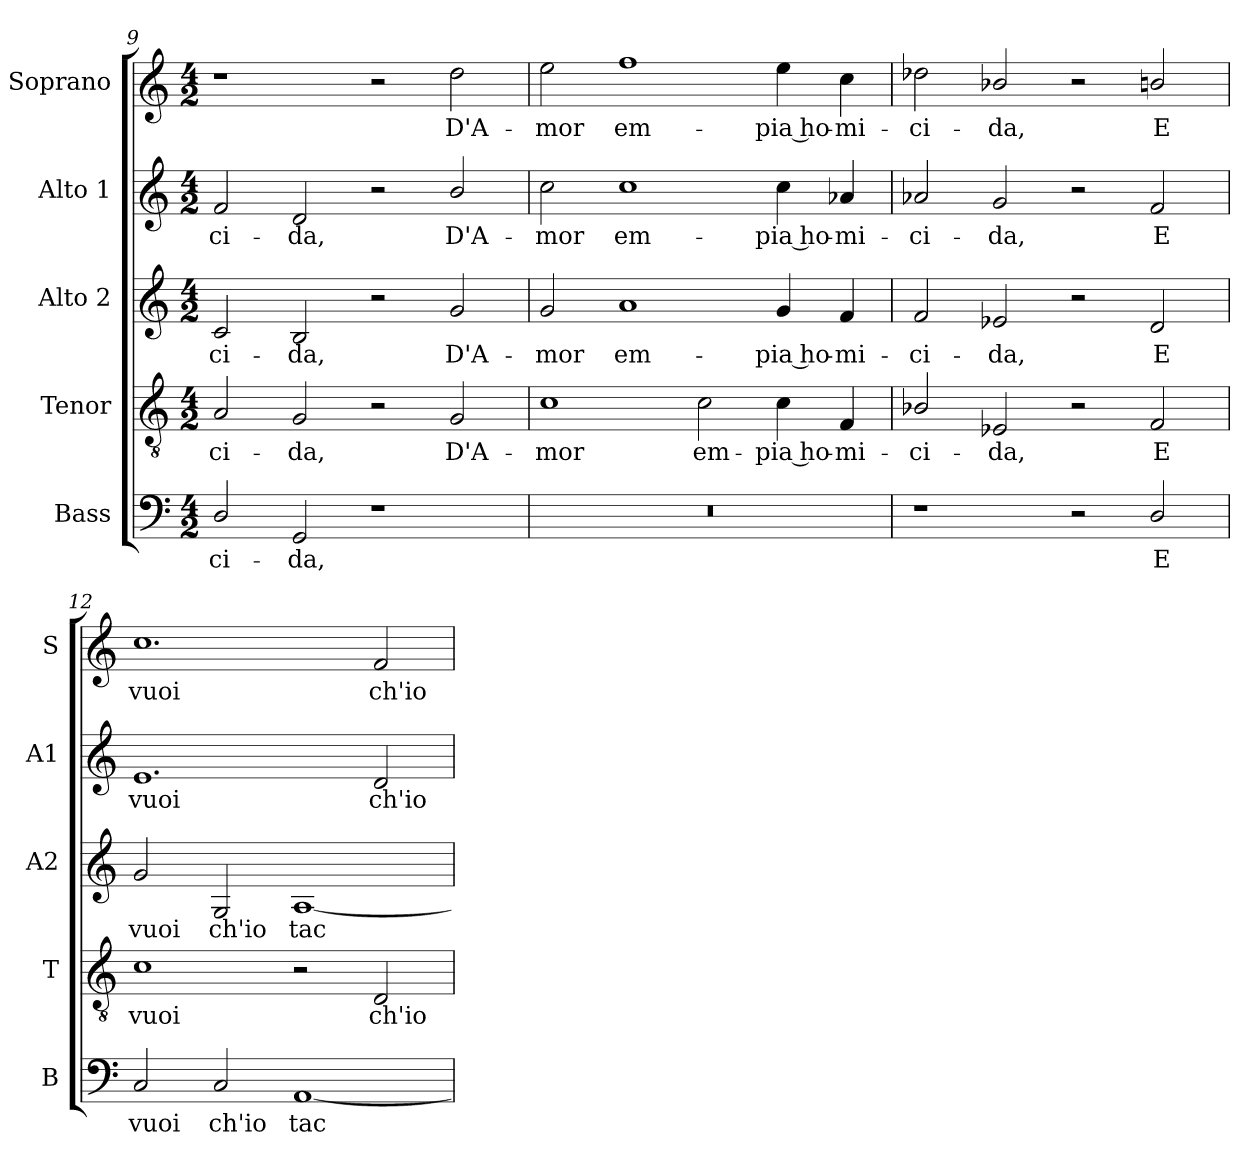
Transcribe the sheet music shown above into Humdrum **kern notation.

**kern	**text	**kern	**text	**kern	**text	**kern	**text	**kern	**text
*part5	*part5	*part4	*part4	*part3	*part3	*part2	*part2	*part1	*part1
*staff5	*staff5	*staff4	*staff4	*staff3	*staff3	*staff2	*staff2	*staff1	*staff1
*I"Bass	*	*I"Tenor	*	*I"Alto 2	*	*I"Alto 1	*	*I"Soprano	*
*I'B	*	*I'T	*	*I'A2	*	*I'A1	*	*I'S	*
*clefF4	*	*clefGv2	*	*clefG2	*	*clefG2	*	*clefG2	*
*	*	*ITrd7c12	*	*	*	*	*	*	*
*k[]	*	*k[]	*	*k[]	*	*k[]	*	*k[]	*
*C:	*	*C:	*	*C:	*	*C:	*	*C:	*
*M4/2	*	*M4/2	*	*M4/2	*	*M4/2	*	*M4/2	*
=9	=9	=9	=9	=9	=9	=9	=9	=9	=9
!	!LO:LY:b:color=#000000	!	!	!	!	!	!	!	!
!	!	!	!LO:LY:b:color=#000000	!	!	!	!	!	!
!	!	!	!	!	!LO:LY:b:color=#000000	!	!	!	!
!	!	!	!	!	!	!	!LO:LY:b:color=#000000	!	!
2Di/	-ci-	2AAi/	-ci-	2ci/	-ci-	2fi/	-ci-	1r	.
!	!LO:LY:b:color=#000000	!	!	!	!	!	!	!	!
!	!	!	!LO:LY:b:color=#000000	!	!	!	!	!	!
!	!	!	!	!	!LO:LY:b:color=#000000	!	!	!	!
!	!	!	!	!	!	!	!LO:LY:b:color=#000000	!	!
2GGi/	-da,	2GGi/	-da,	2Bi/	-da,	2di/	-da,	.	.
1r	.	2r	.	2r	.	2r	.	2r	.
!	!	!	!LO:LY:b:color=#000000	!	!	!	!	!	!
!	!	!	!	!	!LO:LY:b:color=#000000	!	!	!	!
!	!	!	!	!	!	!	!LO:LY:b:color=#000000	!	!
!	!	!	!	!	!	!	!	!	!LO:LY:b:color=#000000
.	.	2GGi/	D'A-	2gi/	D'A-	2bi/	D'A-	2ddi\	D'A-
=10	=10	=10	=10	=10	=10	=10	=10	=10	=10
!LO:N:vis=1	!	!	!	!	!	!	!	!	!
!	!	!	!LO:LY:b:color=#000000	!	!	!	!	!	!
!	!	!	!	!	!LO:LY:b:color=#000000	!	!	!	!
!	!	!	!	!	!	!	!LO:LY:b:color=#000000	!	!
!	!	!	!	!	!	!	!	!	!LO:LY:b:color=#000000
0r	.	1Ci	-mor	2gi/	-mor	2cci\	-mor	2eei\	-mor
!	!	!	!	!	!LO:LY:b:color=#000000	!	!	!	!
!	!	!	!	!	!	!	!LO:LY:b:color=#000000	!	!
!	!	!	!	!	!	!	!	!	!LO:LY:b:color=#000000
.	.	.	.	1ai	em-	1cci	em-	1ffi	em-
!	!	!	!LO:LY:b:color=#000000	!	!	!	!	!	!
.	.	2Ci\	em-	.	.	.	.	.	.
!	!	!	!LO:LY:b:color=#000000	!	!	!	!	!	!
!	!	!	!	!	!LO:LY:b:color=#000000	!	!	!	!
!	!	!	!	!	!	!	!LO:LY:b:color=#000000	!	!
!	!	!	!	!	!	!	!	!	!LO:LY:b:color=#000000
.	.	4Ci\	-pia ho-	4gi/	-pia ho-	4cci\	-pia ho-	4eei\	-pia ho-
!	!	!	!LO:LY:b:color=#000000	!	!	!	!	!	!
!	!	!	!	!	!LO:LY:b:color=#000000	!	!	!	!
!	!	!	!	!	!	!	!LO:LY:b:color=#000000	!	!
!	!	!	!	!	!	!	!	!	!LO:LY:b:color=#000000
.	.	4FFi/	-mi-	4fi/	-mi-	4a-Xi/	-mi-	4cci\	-mi-
=11	=11	=11	=11	=11	=11	=11	=11	=11	=11
!	!	!	!LO:LY:b:color=#000000	!	!	!	!	!	!
!	!	!	!	!	!LO:LY:b:color=#000000	!	!	!	!
!	!	!	!	!	!	!	!LO:LY:b:color=#000000	!	!
!	!	!	!	!	!	!	!	!	!LO:LY:b:color=#000000
1r	.	2BB-Xi/	-ci-	2fi/	-ci-	2a-Xi/	-ci-	2dd-Xi\	-ci-
!	!	!	!LO:LY:b:color=#000000	!	!	!	!	!	!
!	!	!	!	!	!LO:LY:b:color=#000000	!	!	!	!
!	!	!	!	!	!	!	!LO:LY:b:color=#000000	!	!
!	!	!	!	!	!	!	!	!	!LO:LY:b:color=#000000
.	.	2EE-Xi/	-da,	2e-Xi/	-da,	2gi/	-da,	2b-Xi/	-da,
2r	.	2r	.	2r	.	2r	.	2r	.
!	!LO:LY:b:color=#000000	!	!	!	!	!	!	!	!
!	!	!	!LO:LY:b:color=#000000	!	!	!	!	!	!
!	!	!	!	!	!LO:LY:b:color=#000000	!	!	!	!
!	!	!	!	!	!	!	!LO:LY:b:color=#000000	!	!
!	!	!	!	!	!	!	!	!	!LO:LY:b:color=#000000
2Di/	E	2FFi/	E	2di/	E	2fi/	E	2bni/	E
!!LO:PB:g=z
=12	=12	=12	=12	=12	=12	=12	=12	=12	=12
!	!LO:LY:b:color=#000000	!	!	!	!	!	!	!	!
!	!	!	!LO:LY:b:color=#000000	!	!	!	!	!	!
!	!	!	!	!	!LO:LY:b:color=#000000	!	!	!	!
!	!	!	!	!	!	!	!LO:LY:b:color=#000000	!	!
!	!	!	!	!	!	!	!	!	!LO:LY:b:color=#000000
2Ci/	vuoi	1Ci	vuoi	2gi/	vuoi	1.ei	vuoi	1.cci	vuoi
!	!LO:LY:b:color=#000000	!	!	!	!	!	!	!	!
!	!	!	!	!	!LO:LY:b:color=#000000	!	!	!	!
2Ci/	ch'io	.	.	2Gi/	ch'io	.	.	.	.
!	!LO:LY:b:color=#000000	!	!	!	!	!	!	!	!
!	!	!	!	!	!LO:LY:b:color=#000000	!	!	!	!
[1AAi	tac-	2r	.	[1Ai	tac-	.	.	.	.
!	!	!	!LO:LY:b:color=#000000	!	!	!	!	!	!
!	!	!	!	!	!	!	!LO:LY:b:color=#000000	!	!
!	!	!	!	!	!	!	!	!	!LO:LY:b:color=#000000
.	.	2DDi/	ch'io	.	.	2di/	ch'io	2fi/	ch'io
=	=	=	=	=	=	=	=	=	=
*-	*-	*-	*-	*-	*-	*-	*-	*-	*-
